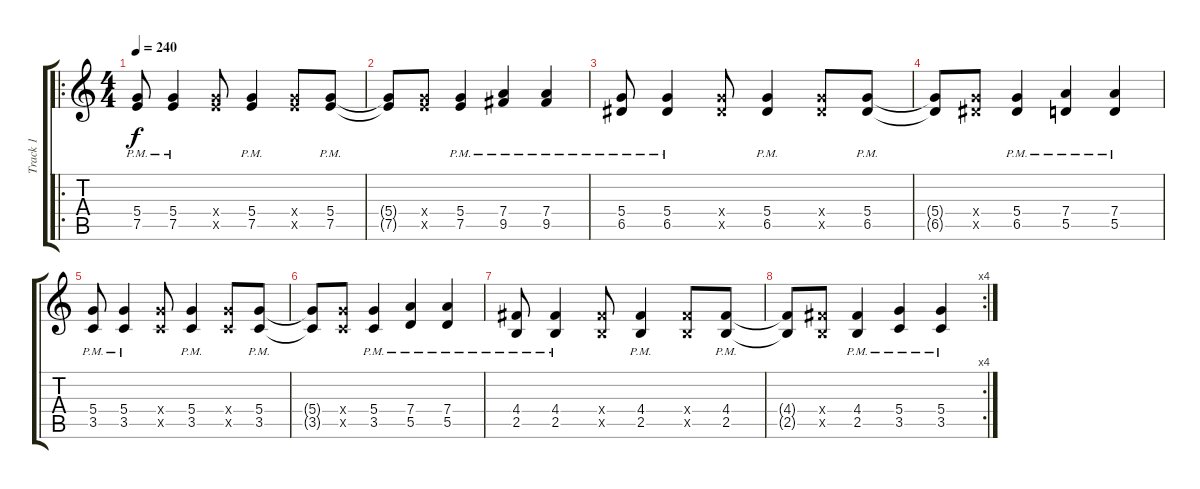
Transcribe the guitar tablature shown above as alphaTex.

\track ("Track 1" "Track 1") {instrument overdrivenguitar}
\staff {score tabs}
\tuning (E4 B3 G3 D3 A2 E2) {hide}
\ro
\ts (4 4)
\tempo 240
\clef g2
\ks c
(5.4{pm} 7.5{pm}).8{dy f} (5.4{pm} 7.5{pm}).4 (5.4{x} 7.5{x}).8 (5.4{pm} 7.5{pm}).4 (5.4{x} 7.5{x}).8 (5.4{pm} 7.5{pm}).8 |
(5.4{t} 7.5{t}).8 (5.4{x} 7.5{x}).8 (5.4{pm} 7.5{pm}).4 (7.4{pm} 9.5{pm}).4 (7.4{pm} 9.5{pm}).4 |
(5.4{pm} 6.5{pm}).8 (5.4{pm} 6.5{pm}).4 (5.4{x} 6.5{x}).8 (5.4{pm} 6.5{pm}).4 (5.4{x} 6.5{x}).8 (5.4{pm} 6.5{pm}).8 |
(5.4{t} 6.5{t}).8 (5.4{x} 6.5{x}).8 (5.4{pm} 6.5{pm}).4 (7.4{pm} 5.5{pm}).4 (7.4{pm} 5.5{pm}).4 |
(5.4{pm} 3.5{pm}).8 (5.4{pm} 3.5{pm}).4 (5.4{x} 3.5{x}).8 (5.4{pm} 3.5{pm}).4 (5.4{x} 3.5{x}).8 (5.4{pm} 3.5{pm}).8 |
(5.4{t} 3.5{t}).8 (5.4{x} 3.5{x}).8 (5.4{pm} 3.5{pm}).4 (7.4{pm} 5.5{pm}).4 (7.4{pm} 5.5{pm}).4 |
(4.4{pm} 2.5{pm}).8 (4.4{pm} 2.5{pm}).4 (4.4{x} 2.5{x}).8 (4.4{pm} 2.5{pm}).4 (4.4{x} 2.5{x}).8 (4.4{pm} 2.5{pm}).8 |
\rc 4
(4.4{t} 2.5{t}).8 (4.4{x} 2.5{x}).8 (4.4{pm} 2.5{pm}).4 (5.4{pm} 3.5{pm}).4 (5.4{pm} 3.5{pm}).4
